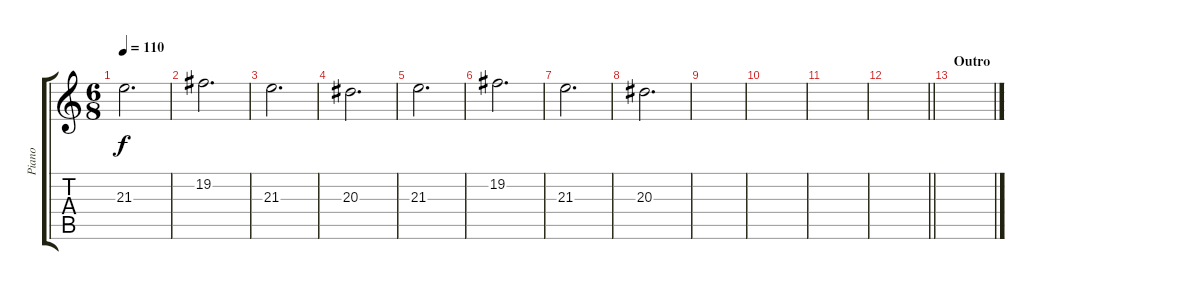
\track ("Piano" "Piano") {instrument acousticgrandpiano}
\staff {score tabs}
\tuning (E4 B3 G3 D3 A2 E2) {hide}
\ts (6 8)
\tempo 110
\clef g2
\ks c
21.3.2{d dy f} |
19.2.2{d} |
21.3.2{d} |
20.3.2{d} |
21.3.2{d} |
19.2.2{d} |
21.3.2{d} |
20.3.2{d} |
|
|
|
\barLineRight lightlight
|
\section ("" "Outro")
